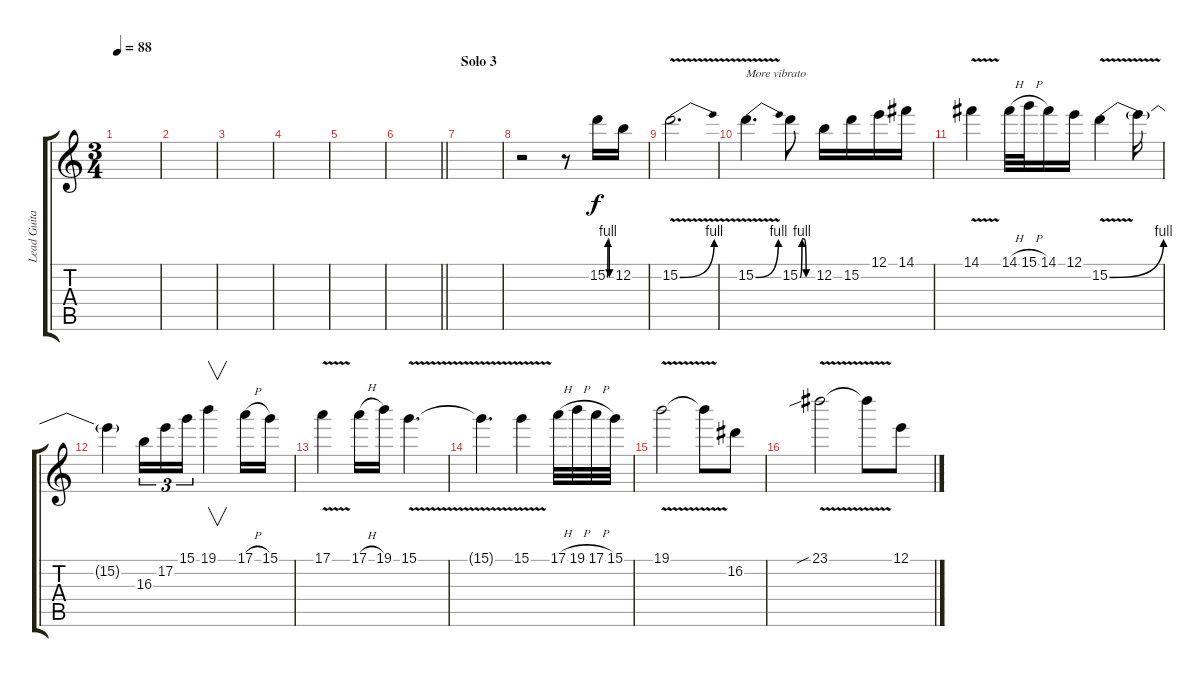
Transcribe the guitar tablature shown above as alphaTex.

\track ("Lead Guitar" "Lead Guita") {instrument overdrivenguitar}
\staff {score tabs}
\tuning (E4 B3 G3 D3 A2 E2) {hide}
\ts (3 4)
\tempo 88
\clef g2
\ks c
|
|
|
|
|
\barLineRight lightlight
|
\section ("" "Solo 3")
|
r.2{volume 16} r.8 15.2{be (custom 0 0 10 4 20 4 30 0 60 0)}.16 12.2.16 |
15.2{be (bend 0 0 60 4) v}.2{d} |
15.2{be (bend 0 0 60 4) v}.4{d txt "More vibrato"} 15.2{be (custom 0 0 10 4 20 4 30 0 60 0)}.8 12.2.16 15.2.16 12.1.16 14.1.16 |
14.1{v}.4 14.1{h}.32 15.1{h}.32 14.1.16 12.1.16 15.2{be (bend 0 0 60 4) v}.4 15.2{t}.16 |
15.2{t}.4 16.3.16{tu (3 2)} 17.2.16{tu (3 2)} 15.1.16{tu (3 2)} 19.1.4{v} 17.1{h}.16 15.1.16 |
17.1{v}.4 17.1{h}.16 19.1.16 15.1{v}.4{d} |
15.1{t}.4{d} 15.1{v}.4 17.1{h}.32 19.1{h}.32 17.1{h}.32 15.1.32 |
19.1{v}.2 19.1{t}.8 16.2.8 |
23.1{v sib}.2 23.1{t}.8 12.1.8
